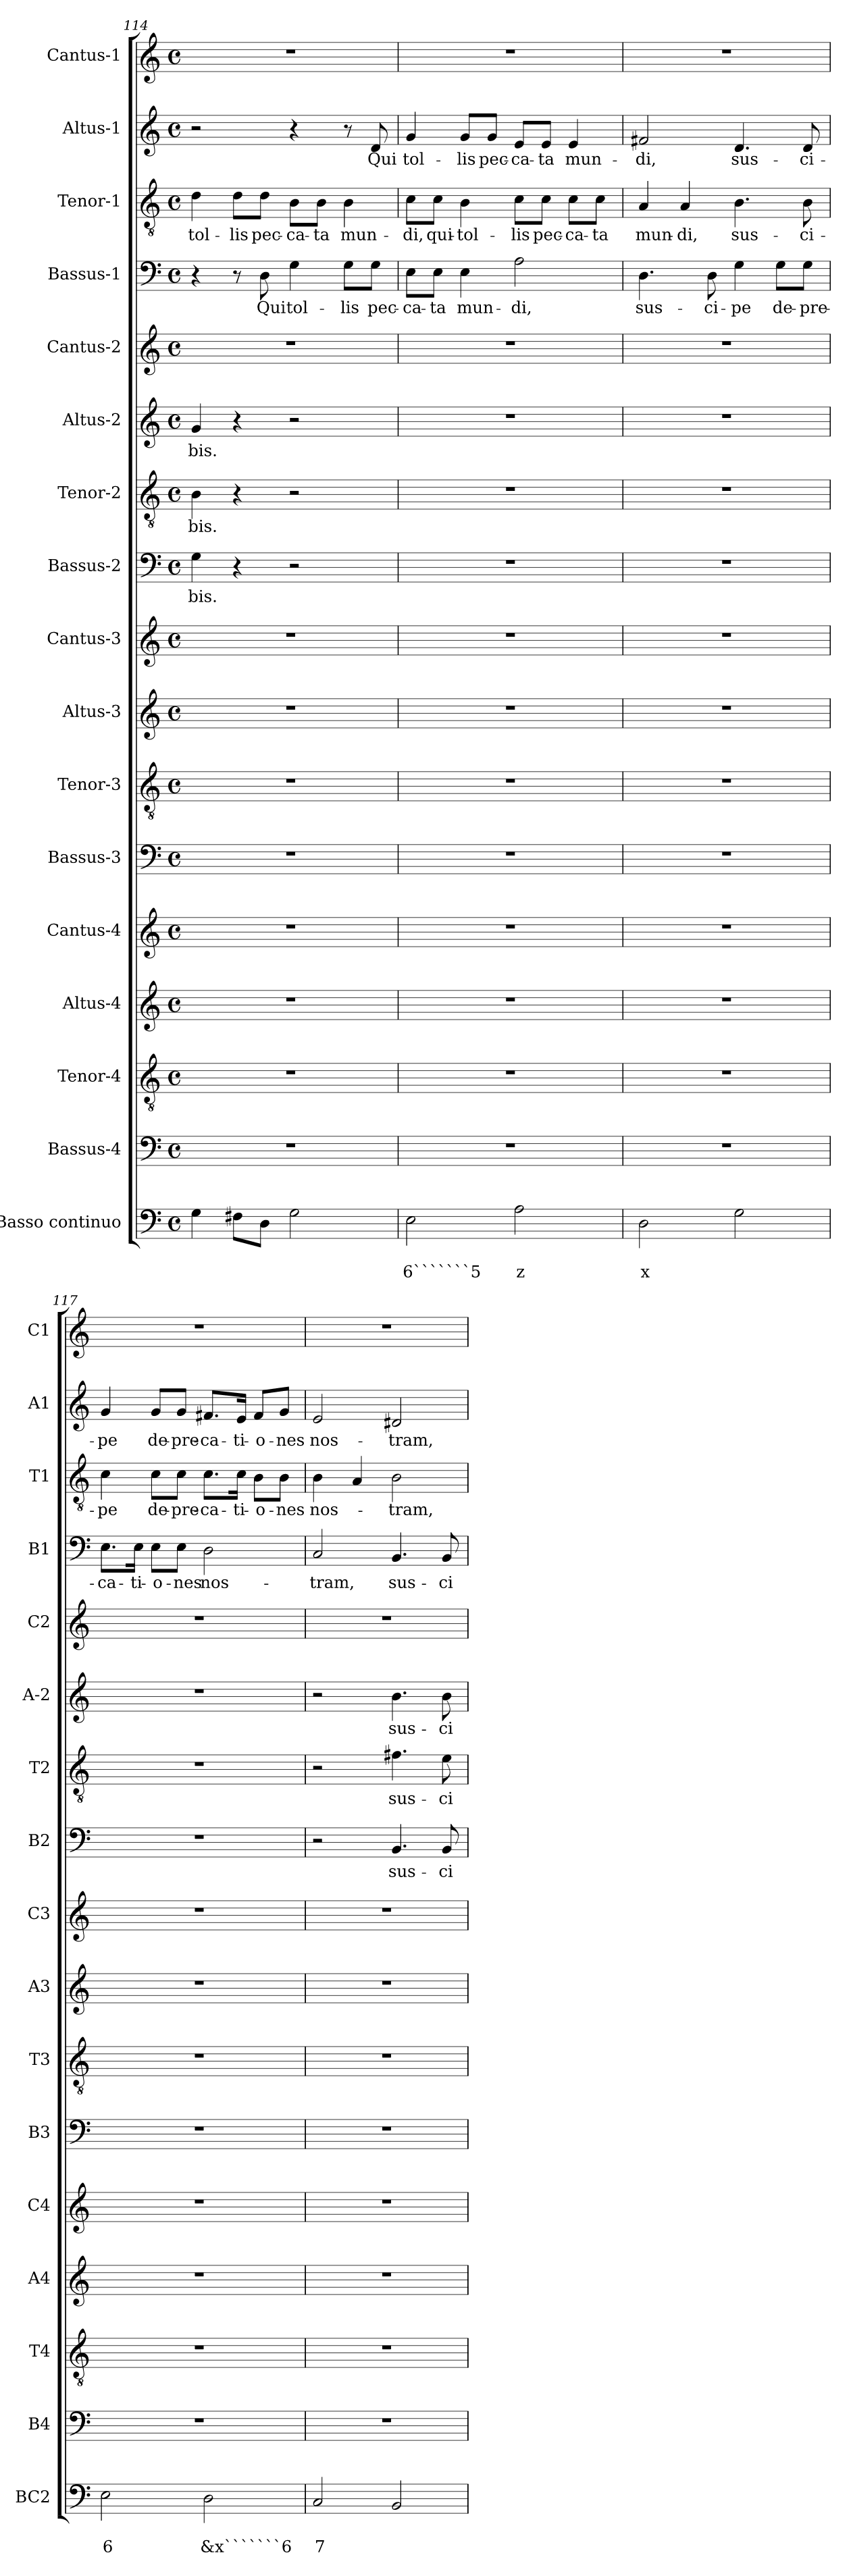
**kern	**text	**text	**kern	**kern	**kern	**kern	**kern	**kern	**kern	**kern	**kern	**text	**kern	**text	**kern	**text	**kern	**kern	**text	**kern	**text	**kern	**text	**kern
*part17	*part17	*part17	*part16	*part15	*part14	*part13	*part12	*part11	*part10	*part9	*part8	*part8	*part7	*part7	*part6	*part6	*part5	*part4	*part4	*part3	*part3	*part2	*part2	*part1
*staff17	*staff17	*staff17	*staff16	*staff15	*staff14	*staff13	*staff12	*staff11	*staff10	*staff9	*staff8	*staff8	*staff7	*staff7	*staff6	*staff6	*staff5	*staff4	*staff4	*staff3	*staff3	*staff2	*staff2	*staff1
*I"Basso continuo	*	*	*I"Bassus-4	*I"Tenor-4	*I"Altus-4	*I"Cantus-4	*I"Bassus-3	*I"Tenor-3	*I"Altus-3	*I"Cantus-3	*I"Bassus-2	*	*I"Tenor-2	*	*I"Altus-2	*	*I"Cantus-2	*I"Bassus-1	*	*I"Tenor-1	*	*I"Altus-1	*	*I"Cantus-1
*I'BC2	*	*	*I'B4	*I'T4	*I'A4	*I'C4	*I'B3	*I'T3	*I'A3	*I'C3	*I'B2	*	*I'T2	*	*I'A-2	*	*I'C2	*I'B1	*	*I'T1	*	*I'A1	*	*I'C1
*clefF4	*	*	*clefF4	*clefGv2	*clefG2	*clefG2	*clefF4	*clefGv2	*clefG2	*clefG2	*clefF4	*	*clefGv2	*	*clefG2	*	*clefG2	*clefF4	*	*clefGv2	*	*clefG2	*	*clefG2
*k[]	*	*	*k[]	*k[]	*k[]	*k[]	*k[]	*k[]	*k[]	*k[]	*k[]	*	*k[]	*	*k[]	*	*k[]	*k[]	*	*k[]	*	*k[]	*	*k[]
*C:	*	*	*C:	*C:	*C:	*C:	*C:	*C:	*C:	*C:	*C:	*	*C:	*	*C:	*	*C:	*C:	*	*C:	*	*C:	*	*C:
*M4/4	*	*	*M4/4	*M4/4	*M4/4	*M4/4	*M4/4	*M4/4	*M4/4	*M4/4	*M4/4	*	*M4/4	*	*M4/4	*	*M4/4	*M4/4	*	*M4/4	*	*M4/4	*	*M4/4
*met(c)	*	*	*met(c)	*met(c)	*met(c)	*met(c)	*met(c)	*met(c)	*met(c)	*met(c)	*met(c)	*	*met(c)	*	*met(c)	*	*met(c)	*met(c)	*	*met(c)	*	*met(c)	*	*met(c)
=114	=114	=114	=114	=114	=114	=114	=114	=114	=114	=114	=114	=114	=114	=114	=114	=114	=114	=114	=114	=114	=114	=114	=114	=114
!	!	!	!	!	!	!	!	!	!	!	!	!LO:LY:b	!	!LO:LY:b	!	!LO:LY:b	!	!	!	!	!LO:LY:b	!	!	!
4G\	.	.	1r	1r	1r	1r	1r	1r	1r	1r	4G\	-bis.	4B\	-bis.	4g/	-bis.	1r	4r	.	4d\	tol-	2r	.	1r
!	!	!	!	!	!	!	!	!	!	!	!	!	!	!	!	!	!	!	!	!	!LO:LY:b	!	!	!
8F#X\L	.	.	.	.	.	.	.	.	.	.	4r	.	4r	.	4r	.	.	8r	.	8d\L	-lis	.	.	.
!	!	!	!	!	!	!	!	!	!	!	!	!	!	!	!	!	!	!	!LO:LY:b	!	!LO:LY:b	!	!	!
8D\J	.	.	.	.	.	.	.	.	.	.	.	.	.	.	.	.	.	8D\	Qui	8d\J	pec-	.	.	.
!	!	!	!	!	!	!	!	!	!	!	!	!	!	!	!	!	!	!	!LO:LY:b	!	!LO:LY:b	!	!	!
2G\	.	.	.	.	.	.	.	.	.	.	2r	.	2r	.	2r	.	.	4G\	tol-	8B\L	-ca-	4r	.	.
!	!	!	!	!	!	!	!	!	!	!	!	!	!	!	!	!	!	!	!	!	!LO:LY:b	!	!	!
.	.	.	.	.	.	.	.	.	.	.	.	.	.	.	.	.	.	.	.	8B\J	-ta	.	.	.
!	!	!	!	!	!	!	!	!	!	!	!	!	!	!	!	!	!	!	!LO:LY:b	!	!LO:LY:b	!	!	!
.	.	.	.	.	.	.	.	.	.	.	.	.	.	.	.	.	.	8G\L	-lis	4B\	mun-	8r	.	.
!	!	!	!	!	!	!	!	!	!	!	!	!	!	!	!	!	!	!	!LO:LY:b	!	!	!	!LO:LY:b	!
.	.	.	.	.	.	.	.	.	.	.	.	.	.	.	.	.	.	8G\J	pec-	.	.	8d/	Qui	.
!!LO:LB:g=z
=115	=115	=115	=115	=115	=115	=115	=115	=115	=115	=115	=115	=115	=115	=115	=115	=115	=115	=115	=115	=115	=115	=115	=115	=115
!	!	!LO:LY:b	!	!	!	!	!	!	!	!	!	!	!	!	!	!	!	!	!LO:LY:b	!	!LO:LY:b	!	!LO:LY:b	!
2E\	.	6```````5	1r	1r	1r	1r	1r	1r	1r	1r	1r	.	1r	.	1r	.	1r	8E\L	-ca-	8c\L	-di,	4g/	tol-	1r
!	!	!	!	!	!	!	!	!	!	!	!	!	!	!	!	!	!	!	!LO:LY:b	!	!LO:LY:b	!	!	!
.	.	.	.	.	.	.	.	.	.	.	.	.	.	.	.	.	.	8E\J	-ta	8c\J	qui-	.	.	.
!	!	!	!	!	!	!	!	!	!	!	!	!	!	!	!	!	!	!	!LO:LY:b	!	!LO:LY:b	!	!LO:LY:b	!
.	.	.	.	.	.	.	.	.	.	.	.	.	.	.	.	.	.	4E\	mun-	4B\	-tol-	8g/L	-lis	.
!	!	!	!	!	!	!	!	!	!	!	!	!	!	!	!	!	!	!	!	!	!	!	!LO:LY:b	!
.	.	.	.	.	.	.	.	.	.	.	.	.	.	.	.	.	.	.	.	.	.	8g/J	pec-	.
!	!	!LO:LY:b	!	!	!	!	!	!	!	!	!	!	!	!	!	!	!	!	!LO:LY:b	!	!LO:LY:b	!	!LO:LY:b	!
2A\	.	z	.	.	.	.	.	.	.	.	.	.	.	.	.	.	.	2A\	-di,	8c\L	-lis	8e/L	-ca-	.
!	!	!	!	!	!	!	!	!	!	!	!	!	!	!	!	!	!	!	!	!	!LO:LY:b	!	!LO:LY:b	!
.	.	.	.	.	.	.	.	.	.	.	.	.	.	.	.	.	.	.	.	8c\J	pec-	8e/J	-ta	.
!	!	!	!	!	!	!	!	!	!	!	!	!	!	!	!	!	!	!	!	!	!LO:LY:b	!	!LO:LY:b	!
.	.	.	.	.	.	.	.	.	.	.	.	.	.	.	.	.	.	.	.	8c\L	-ca-	4e/	mun-	.
!	!	!	!	!	!	!	!	!	!	!	!	!	!	!	!	!	!	!	!	!	!LO:LY:b	!	!	!
.	.	.	.	.	.	.	.	.	.	.	.	.	.	.	.	.	.	.	.	8c\J	-ta	.	.	.
=116	=116	=116	=116	=116	=116	=116	=116	=116	=116	=116	=116	=116	=116	=116	=116	=116	=116	=116	=116	=116	=116	=116	=116	=116
!	!	!LO:LY:b	!	!	!	!	!	!	!	!	!	!	!	!	!	!	!	!	!LO:LY:b	!	!LO:LY:b	!	!LO:LY:b	!
2D\	.	x	1r	1r	1r	1r	1r	1r	1r	1r	1r	.	1r	.	1r	.	1r	4.D\	sus-	4A/	mun-	2f#X/	-di,	1r
!	!	!	!	!	!	!	!	!	!	!	!	!	!	!	!	!	!	!	!	!	!LO:LY:b	!	!	!
.	.	.	.	.	.	.	.	.	.	.	.	.	.	.	.	.	.	.	.	4A/	-di,	.	.	.
!	!	!	!	!	!	!	!	!	!	!	!	!	!	!	!	!	!	!	!LO:LY:b	!	!	!	!	!
.	.	.	.	.	.	.	.	.	.	.	.	.	.	.	.	.	.	8D\	-ci-	.	.	.	.	.
!	!	!	!	!	!	!	!	!	!	!	!	!	!	!	!	!	!	!	!LO:LY:b	!	!LO:LY:b	!	!LO:LY:b	!
2G\	.	.	.	.	.	.	.	.	.	.	.	.	.	.	.	.	.	4G\	-pe	4.B\	sus-	4.d/	sus-	.
!	!	!	!	!	!	!	!	!	!	!	!	!	!	!	!	!	!	!	!LO:LY:b	!	!	!	!	!
.	.	.	.	.	.	.	.	.	.	.	.	.	.	.	.	.	.	8G\L	de-	.	.	.	.	.
!	!	!	!	!	!	!	!	!	!	!	!	!	!	!	!	!	!	!	!LO:LY:b	!	!LO:LY:b	!	!LO:LY:b	!
.	.	.	.	.	.	.	.	.	.	.	.	.	.	.	.	.	.	8G\J	-pre-	8B\	-ci-	8d/	-ci-	.
=117	=117	=117	=117	=117	=117	=117	=117	=117	=117	=117	=117	=117	=117	=117	=117	=117	=117	=117	=117	=117	=117	=117	=117	=117
!	!	!LO:LY:b	!	!	!	!	!	!	!	!	!	!	!	!	!	!	!	!	!LO:LY:b	!	!LO:LY:b	!	!LO:LY:b	!
2E\	.	6	1r	1r	1r	1r	1r	1r	1r	1r	1r	.	1r	.	1r	.	1r	8.E\L	-ca-	4c\	-pe	4g/	-pe	1r
!	!	!	!	!	!	!	!	!	!	!	!	!	!	!	!	!	!	!	!LO:LY:b	!	!	!	!	!
.	.	.	.	.	.	.	.	.	.	.	.	.	.	.	.	.	.	16E\Jk	-ti-	.	.	.	.	.
!	!	!	!	!	!	!	!	!	!	!	!	!	!	!	!	!	!	!	!LO:LY:b	!	!LO:LY:b	!	!LO:LY:b	!
.	.	.	.	.	.	.	.	.	.	.	.	.	.	.	.	.	.	8E\L	-o-	8c\L	de-	8g/L	de-	.
!	!	!	!	!	!	!	!	!	!	!	!	!	!	!	!	!	!	!	!LO:LY:b	!	!LO:LY:b	!	!LO:LY:b	!
.	.	.	.	.	.	.	.	.	.	.	.	.	.	.	.	.	.	8E\J	-nes	8c\J	-pre-	8g/J	-pre-	.
!	!	!LO:LY:b	!	!	!	!	!	!	!	!	!	!	!	!	!	!	!	!	!LO:LY:b	!	!LO:LY:b	!	!LO:LY:b	!
2D\	.	&x```````6	.	.	.	.	.	.	.	.	.	.	.	.	.	.	.	2D\	nos-	8.c\L	-ca-	8.f#X/L	-ca-	.
!	!	!	!	!	!	!	!	!	!	!	!	!	!	!	!	!	!	!	!	!	!LO:LY:b	!	!LO:LY:b	!
.	.	.	.	.	.	.	.	.	.	.	.	.	.	.	.	.	.	.	.	16c\Jk	-ti-	16e/Jk	-ti-	.
!	!	!	!	!	!	!	!	!	!	!	!	!	!	!	!	!	!	!	!	!	!LO:LY:b	!	!LO:LY:b	!
.	.	.	.	.	.	.	.	.	.	.	.	.	.	.	.	.	.	.	.	8B\L	-o-	8f#/L	-o-	.
!	!	!	!	!	!	!	!	!	!	!	!	!	!	!	!	!	!	!	!	!	!LO:LY:b	!	!LO:LY:b	!
.	.	.	.	.	.	.	.	.	.	.	.	.	.	.	.	.	.	.	.	8B\J	-nes	8g/J	-nes	.
=118	=118	=118	=118	=118	=118	=118	=118	=118	=118	=118	=118	=118	=118	=118	=118	=118	=118	=118	=118	=118	=118	=118	=118	=118
!	!	!LO:LY:b	!	!	!	!	!	!	!	!	!	!	!	!	!	!	!	!	!LO:LY:b	!	!LO:LY:b	!	!LO:LY:b	!
2C/	.	7	1r	1r	1r	1r	1r	1r	1r	1r	2r	.	2r	.	2r	.	1r	2C/	-tram,	4B\	nos-	2e/	nos-	1r
.	.	.	.	.	.	.	.	.	.	.	.	.	.	.	.	.	.	.	.	4A/	.	.	.	.
!	!	!	!	!	!	!	!	!	!	!	!	!LO:LY:b	!	!LO:LY:b	!	!LO:LY:b	!	!	!LO:LY:b	!	!LO:LY:b	!	!LO:LY:b	!
2BB/	.	.	.	.	.	.	.	.	.	.	4.BB/	sus-	4.f#X\	sus-	4.b\	sus-	.	4.BB/	sus-	2B\	-tram,	2d#X/	-tram,	.
!	!	!	!	!	!	!	!	!	!	!	!	!LO:LY:b	!	!LO:LY:b	!	!LO:LY:b	!	!	!LO:LY:b	!	!	!	!	!
.	.	.	.	.	.	.	.	.	.	.	8BB/	-ci-	8e\	-ci-	8b\	-ci-	.	8BB/	-ci-	.	.	.	.	.
=	=	=	=	=	=	=	=	=	=	=	=	=	=	=	=	=	=	=	=	=	=	=	=	=
*-	*-	*-	*-	*-	*-	*-	*-	*-	*-	*-	*-	*-	*-	*-	*-	*-	*-	*-	*-	*-	*-	*-	*-	*-
